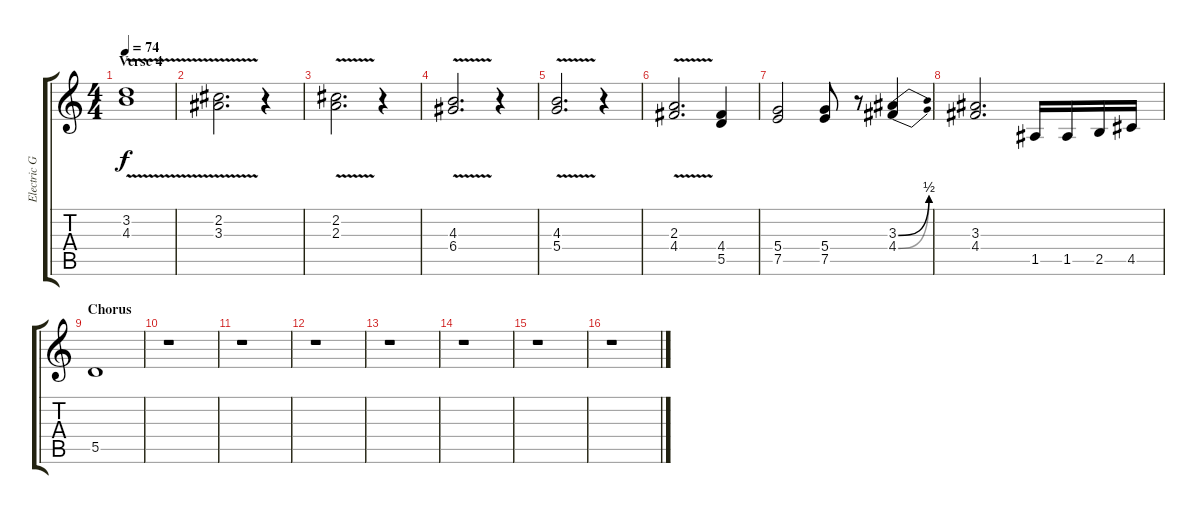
\track ("Electric Guitars (Felder-5, Walsh-6)" "Electric G") {instrument distortionguitar}
\staff {score tabs}
\tuning (E4 B3 G3 D3 A2 E2) {hide}
\ts (4 4)
\section ("" "Verse 4")
\tempo 74
\clef g2
\ks c
(3.2{v} 4.3{v}).1{dy f} |
(2.2{v} 3.3{v}).2{d} r.4 |
(2.2{v} 2.3{v}).2{d} r.4 |
(4.3{v} 6.4{v}).2{d} r.4 |
(4.3{v} 5.4{v}).2{d} r.4 |
(2.3{v} 4.4{v}).2{d} (4.4 5.5).4 |
(5.4 7.5).2 (5.4 7.5).8 r.8 (3.3{be (bend 0 0 60 2)} 4.4{be (bend 0 0 60 2)}).4 |
(3.3 4.4).2{d} 1.5.16 1.5.16 2.5.16 4.5.16 |
\section ("" "Chorus")
5.5.1 |
r.1 |
r.1 |
r.1 |
r.1 |
r.1 |
r.1 |
r.1
